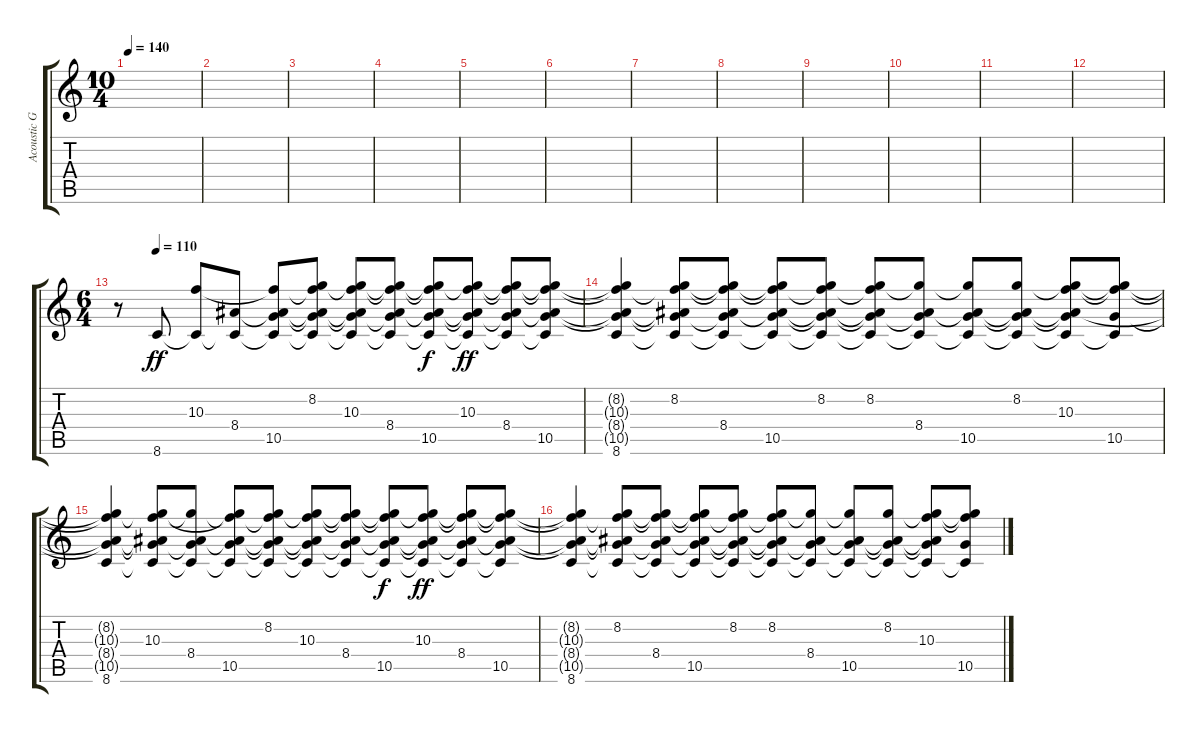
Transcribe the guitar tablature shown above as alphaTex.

\track ("Acoustic Guitar" "Acoustic G") {instrument acousticguitarnylon}
\staff {score tabs}
\tuning (E4 B3 G3 D3 A2 E2) {hide}
\ts (10 4)
\tempo 140
\clef g2
\ks c
|
|
|
|
|
|
|
|
|
|
|
|
\ts (6 4)
\tempo (110 0.08333333333333333)
r.8{volume 12} 8.6.8{dy ff} (10.3 8.6{t}).8 (8.4 8.6{t}).8 (10.3{t} 8.4{t} 10.5 8.6{t}).8 (8.2 10.3{t} 8.4{t} 10.5{t} 8.6{t}).8 (8.2{t} 10.3 8.4{t} 10.5{t} 8.6{t}).8 (8.2{t} 10.3{t} 8.4 10.5{t} 8.6{t}).8 (8.2{t} 10.3{t} 8.4{t} 10.5 8.6{t}).8{dy f} (8.2{t} 10.3 8.4{t} 10.5{t} 8.6{t}).8{dy ff} (8.2{t} 10.3{t} 8.4 10.5{t} 8.6{t}).8 (8.2{t} 10.3{t} 8.4{t} 10.5 8.6{t}).8 |
(8.2{t} 10.3{t} 8.4{t} 10.5{t} 8.6).4 (8.2 10.3{t} 8.4{t} 10.5{t} 8.6{t}).8 (8.2{t} 10.3{t} 8.4 10.5{t} 8.6{t}).8 (8.2{t} 10.3{t} 8.4{t} 10.5 8.6{t}).8 (8.2 10.3{t} 8.4{t} 10.5{t} 8.6{t}).8 (8.2 10.3{t} 8.4{t} 10.5{t} 8.6{t}).8 (8.2{t} 8.4 10.5{t} 8.6{t}).8 (8.2{t} 8.4{t} 10.5 8.6{t}).8 (8.2 8.4{t} 10.5{t} 8.6{t}).8 (8.2{t} 10.3 8.4{t} 10.5{t} 8.6{t}).8 (8.2{t} 10.3{t} 10.5 8.6{t}).8 |
(8.2{t} 10.3{t} 8.4{t} 10.5{t} 8.6).4 (8.2{t} 10.3 8.4{t} 10.5{t} 8.6{t}).8 (8.2{t} 8.4 10.5{t} 8.6{t}).8 (8.2{t} 10.3{t} 8.4{t} 10.5 8.6{t}).8 (8.2 10.3{t} 8.4{t} 10.5{t} 8.6{t}).8 (8.2{t} 10.3 8.4{t} 10.5{t} 8.6{t}).8 (8.2{t} 10.3{t} 8.4 10.5{t} 8.6{t}).8 (8.2{t} 10.3{t} 8.4{t} 10.5 8.6{t}).8{dy f} (8.2{t} 10.3 8.4{t} 10.5{t} 8.6{t}).8{dy ff} (8.2{t} 10.3{t} 8.4 10.5{t} 8.6{t}).8 (8.2{t} 10.3{t} 8.4{t} 10.5 8.6{t}).8 |
(8.2{t} 10.3{t} 8.4{t} 10.5{t} 8.6).4 (8.2 10.3{t} 8.4{t} 10.5{t} 8.6{t}).8 (8.2{t} 10.3{t} 8.4 10.5{t} 8.6{t}).8 (8.2{t} 10.3{t} 8.4{t} 10.5 8.6{t}).8 (8.2 10.3{t} 8.4{t} 10.5{t} 8.6{t}).8 (8.2 10.3{t} 8.4{t} 10.5{t} 8.6{t}).8 (8.2{t} 8.4 10.5{t} 8.6{t}).8 (8.2{t} 8.4{t} 10.5 8.6{t}).8 (8.2 8.4{t} 10.5{t} 8.6{t}).8 (8.2{t} 10.3 8.4{t} 10.5{t} 8.6{t}).8 (8.2{t} 10.3{t} 10.5 8.6{t}).8
